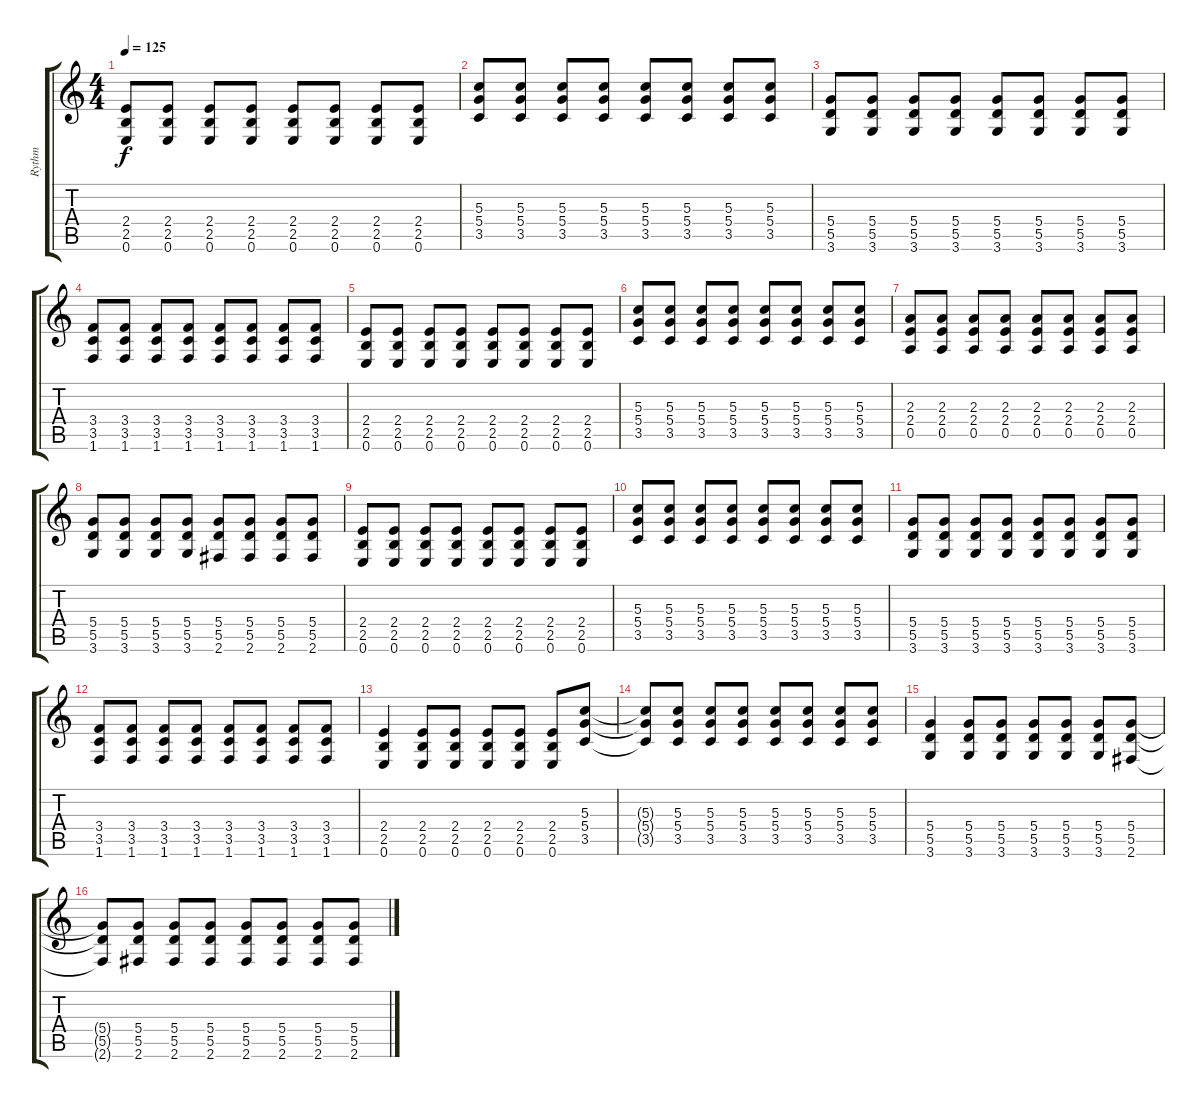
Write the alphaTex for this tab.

\track ("Rythm" "Rythm") {instrument distortionguitar}
\staff {score tabs}
\tuning (E4 B3 G3 D3 A2 E2) {hide}
\ts (4 4)
\tempo 125
\clef g2
\ks c
(2.4 2.5 0.6).8{dy f} (2.4 2.5 0.6).8 (2.4 2.5 0.6).8 (2.4 2.5 0.6).8 (2.4 2.5 0.6).8 (2.4 2.5 0.6).8 (2.4 2.5 0.6).8 (2.4 2.5 0.6).8 |
(5.3 5.4 3.5).8 (5.3 5.4 3.5).8 (5.3 5.4 3.5).8 (5.3 5.4 3.5).8 (5.3 5.4 3.5).8 (5.3 5.4 3.5).8 (5.3 5.4 3.5).8 (5.3 5.4 3.5).8 |
(5.4 5.5 3.6).8 (5.4 5.5 3.6).8 (5.4 5.5 3.6).8 (5.4 5.5 3.6).8 (5.4 5.5 3.6).8 (5.4 5.5 3.6).8 (5.4 5.5 3.6).8 (5.4 5.5 3.6).8 |
(3.4 3.5 1.6).8 (3.4 3.5 1.6).8 (3.4 3.5 1.6).8 (3.4 3.5 1.6).8 (3.4 3.5 1.6).8 (3.4 3.5 1.6).8 (3.4 3.5 1.6).8 (3.4 3.5 1.6).8 |
(2.4 2.5 0.6).8 (2.4 2.5 0.6).8 (2.4 2.5 0.6).8 (2.4 2.5 0.6).8 (2.4 2.5 0.6).8 (2.4 2.5 0.6).8 (2.4 2.5 0.6).8 (2.4 2.5 0.6).8 |
(5.3 5.4 3.5).8 (5.3 5.4 3.5).8 (5.3 5.4 3.5).8 (5.3 5.4 3.5).8 (5.3 5.4 3.5).8 (5.3 5.4 3.5).8 (5.3 5.4 3.5).8 (5.3 5.4 3.5).8 |
(2.3 2.4 0.5).8 (2.3 2.4 0.5).8 (2.3 2.4 0.5).8 (2.3 2.4 0.5).8 (2.3 2.4 0.5).8 (2.3 2.4 0.5).8 (2.3 2.4 0.5).8 (2.3 2.4 0.5).8 |
(5.4 5.5 3.6).8 (5.4 5.5 3.6).8 (5.4 5.5 3.6).8 (5.4 5.5 3.6).8 (5.4 5.5 2.6).8 (5.4 5.5 2.6).8 (5.4 5.5 2.6).8 (5.4 5.5 2.6).8 |
(2.4 2.5 0.6).8 (2.4 2.5 0.6).8 (2.4 2.5 0.6).8 (2.4 2.5 0.6).8 (2.4 2.5 0.6).8 (2.4 2.5 0.6).8 (2.4 2.5 0.6).8 (2.4 2.5 0.6).8 |
(5.3 5.4 3.5).8 (5.3 5.4 3.5).8 (5.3 5.4 3.5).8 (5.3 5.4 3.5).8 (5.3 5.4 3.5).8 (5.3 5.4 3.5).8 (5.3 5.4 3.5).8 (5.3 5.4 3.5).8 |
(5.4 5.5 3.6).8 (5.4 5.5 3.6).8 (5.4 5.5 3.6).8 (5.4 5.5 3.6).8 (5.4 5.5 3.6).8 (5.4 5.5 3.6).8 (5.4 5.5 3.6).8 (5.4 5.5 3.6).8 |
(3.4 3.5 1.6).8 (3.4 3.5 1.6).8 (3.4 3.5 1.6).8 (3.4 3.5 1.6).8 (3.4 3.5 1.6).8 (3.4 3.5 1.6).8 (3.4 3.5 1.6).8 (3.4 3.5 1.6).8 |
(2.4 2.5 0.6).4 (2.4 2.5 0.6).8 (2.4 2.5 0.6).8 (2.4 2.5 0.6).8 (2.4 2.5 0.6).8 (2.4 2.5 0.6).8 (5.3 5.4 3.5).8 |
(5.3{t} 5.4{t} 3.5{t}).8 (5.3 5.4 3.5).8 (5.3 5.4 3.5).8 (5.3 5.4 3.5).8 (5.3 5.4 3.5).8 (5.3 5.4 3.5).8 (5.3 5.4 3.5).8 (5.3 5.4 3.5).8 |
(5.4 5.5 3.6).4 (5.4 5.5 3.6).8 (5.4 5.5 3.6).8 (5.4 5.5 3.6).8 (5.4 5.5 3.6).8 (5.4 5.5 3.6).8 (5.4 5.5 2.6).8 |
(5.4{t} 5.5{t} 2.6{t}).8 (5.4 5.5 2.6).8 (5.4 5.5 2.6).8 (5.4 5.5 2.6).8 (5.4 5.5 2.6).8 (5.4 5.5 2.6).8 (5.4 5.5 2.6).8 (5.4 5.5 2.6).8
